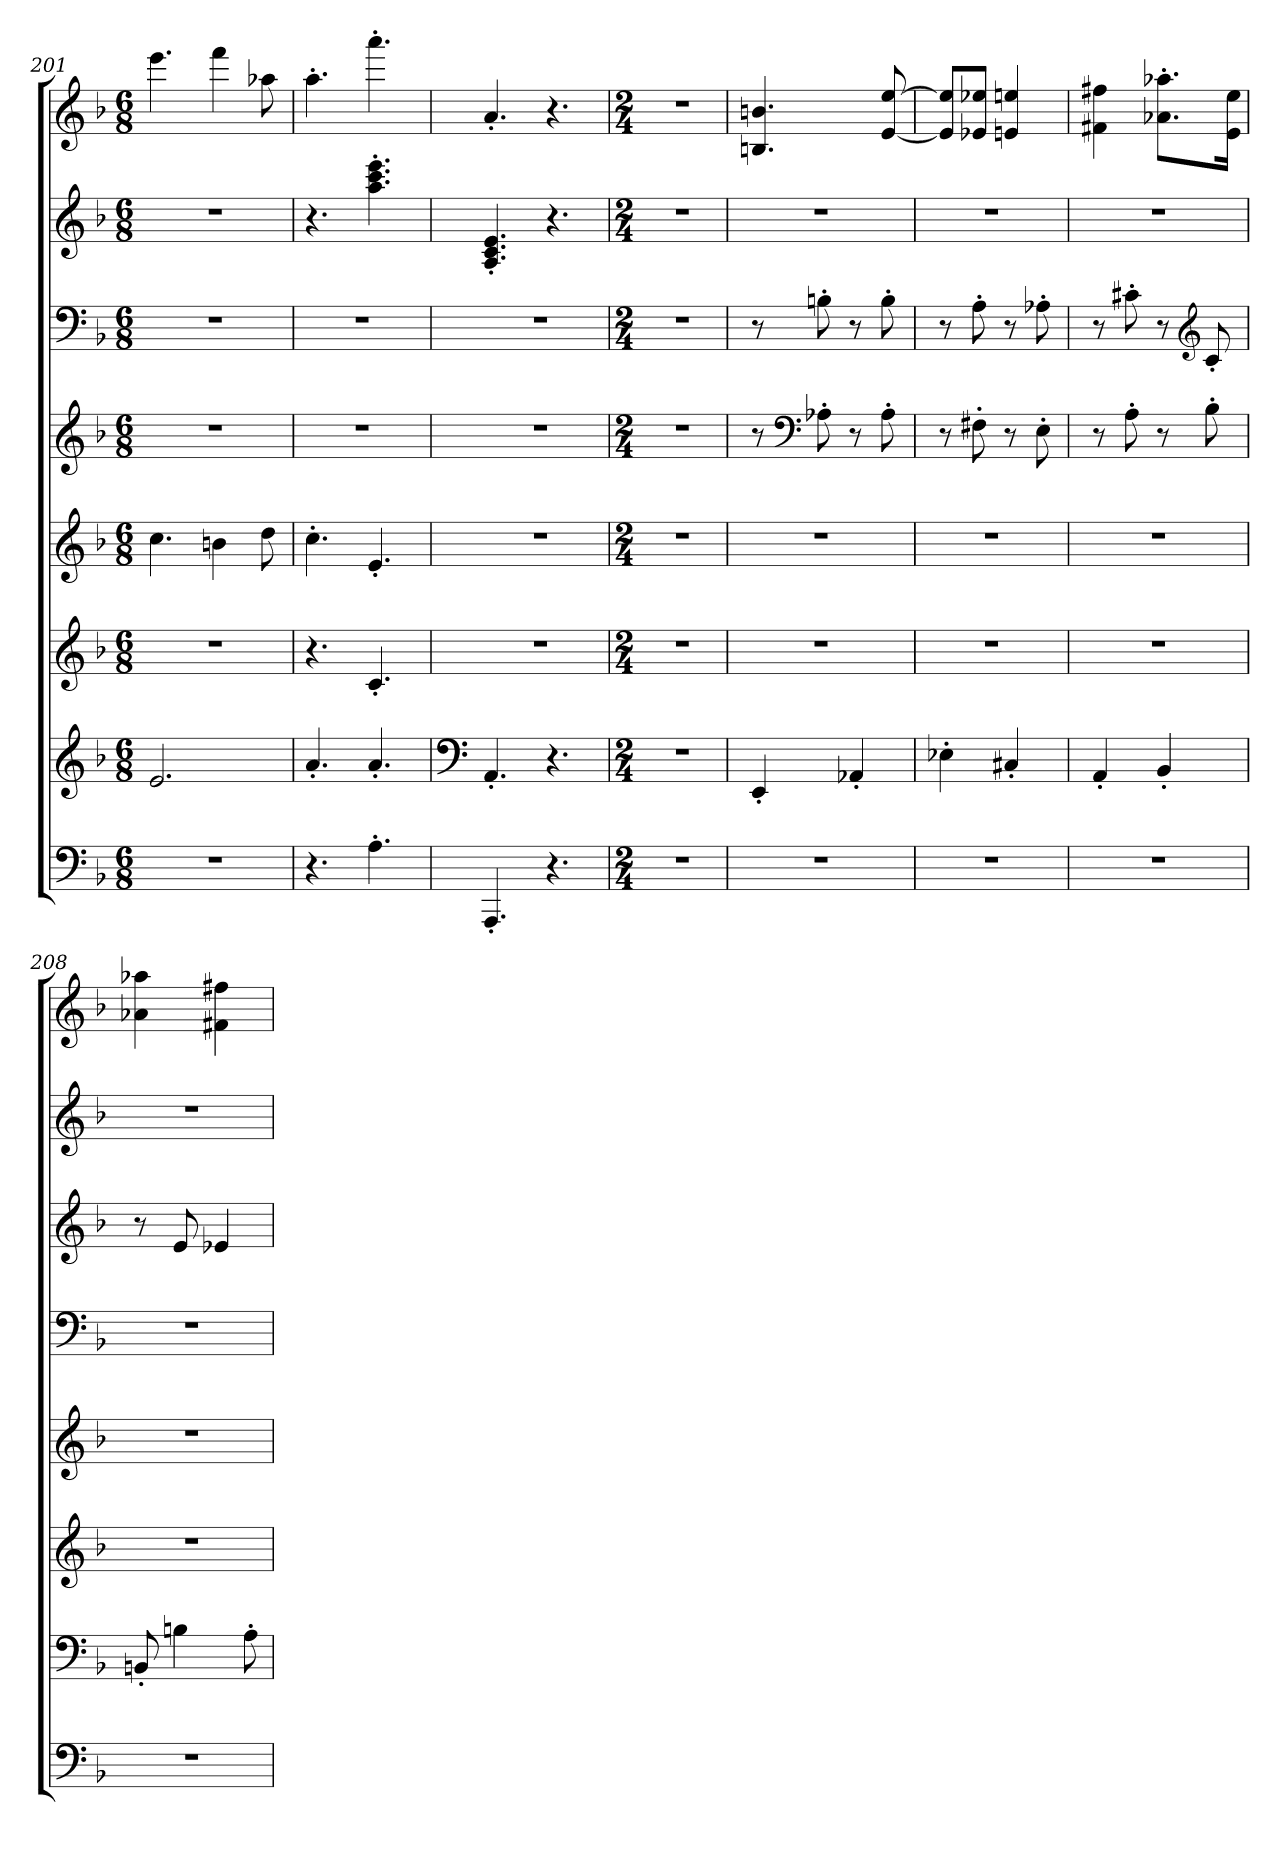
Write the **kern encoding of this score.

**kern	**kern	**kern	**kern	**kern	**kern	**kern	**kern
*part5	*part5	*part4	*part4	*part3	*part3	*part2	*part1
*staff8	*staff7	*staff6	*staff5	*staff4	*staff3	*staff2	*staff1
*clefF4	*clefG2	*clefG2	*clefG2	*clefG2	*clefF4	*clefG2	*clefG2
*k[b-]	*k[b-]	*k[b-]	*k[b-]	*k[b-]	*k[b-]	*k[b-]	*k[b-]
*M6/8	*M6/8	*M6/8	*M6/8	*M6/8	*M6/8	*M6/8	*M6/8
=201	=201	=201	=201	=201	=201	=201	=201
2.r	2.e/	2.r	4.cc\	2.r	2.r	2.r	4.eee\
.	.	.	4bn\	.	.	.	4fff\
*	*	*	*	*	*	*	*MM114
.	.	.	8dd\	.	.	.	8aa-X\
=202	=202	=202	=202	=202	=202	=202	=202
*	*	*	*	*	*	*	*MM96
4.r	4.a'/	4.r	4.cc'\	2.r	2.r	4.r	4.aa'\
*	*	*	*	*	*	*	*MM91
4.A'\	4.a'/	4.c'/	4.e'/	.	.	4.aa\' 4.ccc\' 4.eee\'	4.aaa'\
=203	=203	=203	=203	=203	=203	=203	=203
*	*clefF4	*	*	*	*	*	*
*	*	*	*	*	*	*	*MM85
4.AAA'/	4.AA'/	2.r	2.r	2.r	2.r	4.A/' 4.c/' 4.e/'	4.a'/
4.r	4.r	.	.	.	.	4.r	4.r
=204	=204	=204	=204	=204	=204	=204	=204
*M2/4	*M2/4	*M2/4	*M2/4	*M2/4	*M2/4	*M2/4	*M2/4
*	*	*	*	*	*	*	*MM38
2r	2r	2r	2r	2r	2r	2r	2r
=205	=205	=205	=205	=205	=205	=205	=205
*	*	*	*	*	*	*	*MM98
2r	4EE'/	2r	2r	8r	8r	2r	4.Bn/ 4.bn/
*	*	*	*	*clefF4	*	*	*
.	.	.	.	8A-X'\	8Bn'\	.	.
.	4AA-X'/	.	.	8r	8r	.	.
.	.	.	.	8A-'\	8B'\	.	[8e/ [8ee/
!!LO:PB:g=z
=206	=206	=206	=206	=206	=206	=206	=206
2r	4E-X'\	2r	2r	8r	8r	2r	8e/] 8ee/]L
.	.	.	.	8F#X'\	8A'\	.	8e-X/ 8ee-X/J
.	4C#X'/	.	.	8r	8r	.	4en/ 4een/
.	.	.	.	8E'\	8A-X'\	.	.
=207	=207	=207	=207	=207	=207	=207	=207
*	*	*	*	*	*	*	*MM96
2r	4AA'/	2r	2r	8r	8r	2r	4f#X\ 4ff#X\
.	.	.	.	8A'\	8c#X'\	.	.
.	4BB-'/	.	.	8r	8r	.	8.a-X\' 8.aa-X\'L
*	*	*	*	*	*clefG2	*	*
.	.	.	.	8B-'\	8c#'/	.	.
.	.	.	.	.	.	.	16e\ 16ee\Jk
=208	=208	=208	=208	=208	=208	=208	=208
2r	8BBn'/	2r	2r	2r	8r	2r	4a-X\ 4aa-X\
.	4Bn\	.	.	.	8e/	.	.
.	.	.	.	.	4e-X/	.	4f#X\ 4ff#X\
.	8A'\	.	.	.	.	.	.
=	=	=	=	=	=	=	=
*-	*-	*-	*-	*-	*-	*-	*-
